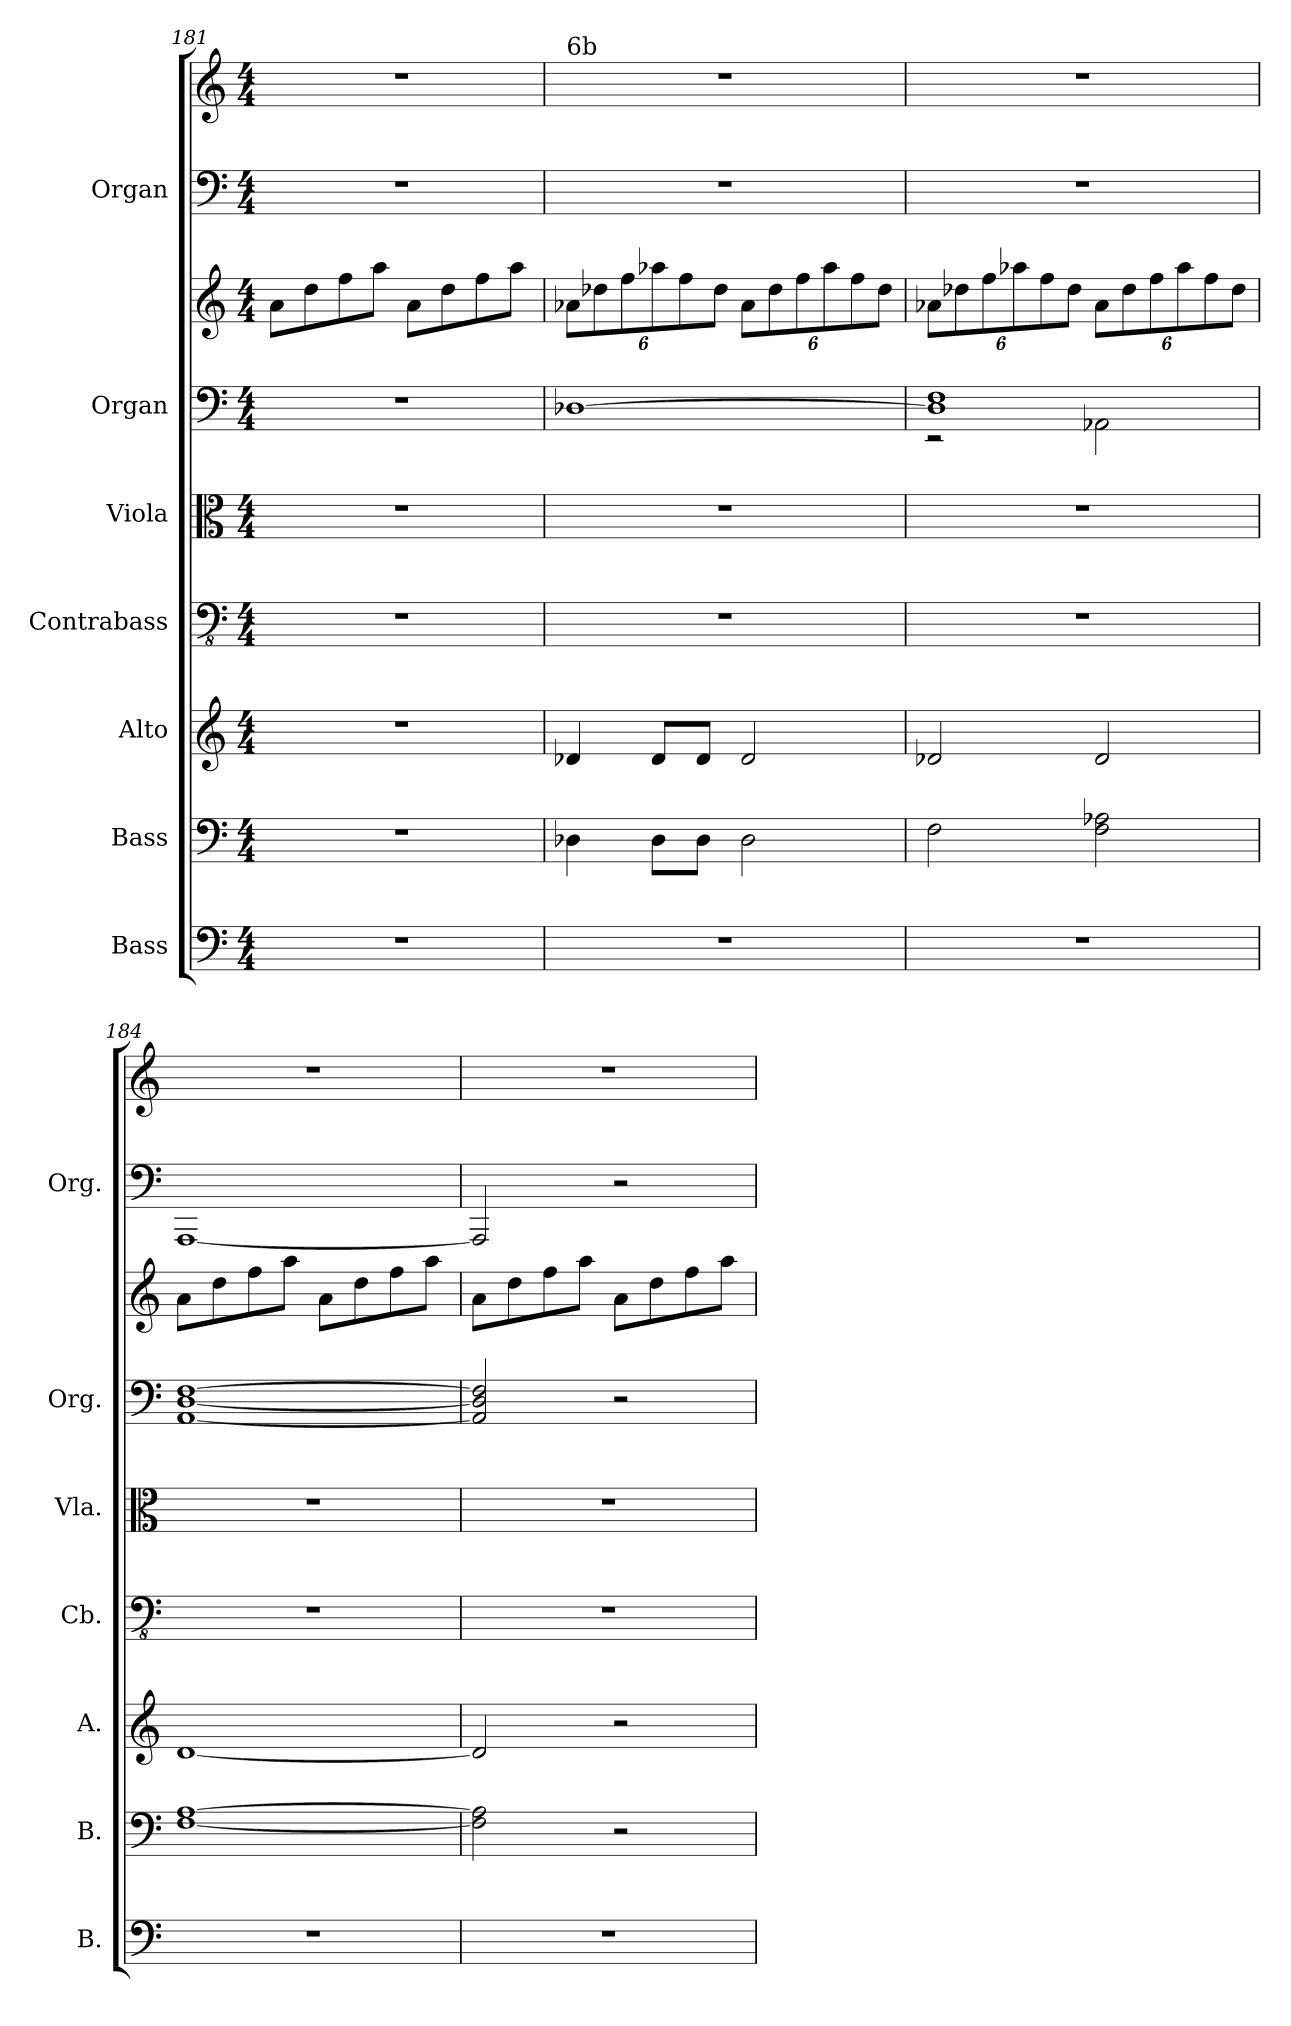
**kern	**kern	**kern	**kern	**kern	**kern	**kern	**kern	**kern
*part7	*part6	*part5	*part4	*part3	*part2	*part2	*part1	*part1
*staff9	*staff8	*staff7	*staff6	*staff5	*staff4	*staff3	*staff2	*staff1
*I"Bass	*I"Bass	*I"Alto	*I"Contrabass	*I"Viola	*I"Organ	*	*I"Organ	*
*I'B.	*I'B.	*I'A.	*I'Cb.	*I'Vla.	*I'Org.	*	*I'Org.	*
*clefF4	*clefF4	*clefG2	*clefFv4	*clefC3	*clefF4	*clefG2	*clefF4	*clefG2
*	*	*	*ITrd7c12	*	*	*	*	*
*k[]	*k[]	*k[]	*k[]	*k[]	*k[]	*k[]	*k[]	*k[]
*M4/4	*M4/4	*M4/4	*M4/4	*M4/4	*M4/4	*M4/4	*M4/4	*M4/4
=181	=181	=181	=181	=181	=181	=181	=181	=181
1r	1r	1r	1r	1r	1r	8a\L	1r	1r
.	.	.	.	.	.	8dd\	.	.
.	.	.	.	.	.	8ff\	.	.
.	.	.	.	.	.	8aa\J	.	.
.	.	.	.	.	.	8a\L	.	.
.	.	.	.	.	.	8dd\	.	.
.	.	.	.	.	.	8ff\	.	.
.	.	.	.	.	.	8aa\J	.	.
!!LO:PB:g=z
=182	=182	=182	=182	=182	=182	=182	=182	=182
*	*	*	*	*	*	*Xbrackettup	*	*
!	!	!	!	!	!	!	!	!LO:TX:a:t=6b
1r	4D-X\	4d-X/	1r	1r	[1D-X	12a-X\L	1r	1r
.	.	.	.	.	.	12dd-X\	.	.
.	.	.	.	.	.	12ff\	.	.
.	8D-\L	8d-/L	.	.	.	12aa-X\	.	.
.	.	.	.	.	.	12ff\	.	.
.	8D-\J	8d-/J	.	.	.	.	.	.
.	.	.	.	.	.	12dd-\J	.	.
.	2D-\	2d-/	.	.	.	12a-\L	.	.
.	.	.	.	.	.	12dd-\	.	.
.	.	.	.	.	.	12ff\	.	.
.	.	.	.	.	.	12aa-\	.	.
.	.	.	.	.	.	12ff\	.	.
.	.	.	.	.	.	12dd-\J	.	.
=183	=183	=183	=183	=183	=183	=183	=183	=183
*	*	*	*	*	*^	*	*	*
1r	2F\	2d-X/	1r	1r	1D-] 1F	2r	12a-X\L	1r	1r
.	.	.	.	.	.	.	12dd-X\	.	.
.	.	.	.	.	.	.	12ff\	.	.
.	.	.	.	.	.	.	12aa-X\	.	.
.	.	.	.	.	.	.	12ff\	.	.
.	.	.	.	.	.	.	12dd-\J	.	.
.	2F\ 2A-X\	2d-/	.	.	.	2AA-X\	12a-\L	.	.
.	.	.	.	.	.	.	12dd-\	.	.
.	.	.	.	.	.	.	12ff\	.	.
.	.	.	.	.	.	.	12aa-\	.	.
.	.	.	.	.	.	.	12ff\	.	.
.	.	.	.	.	.	.	12dd-\J	.	.
*	*	*	*	*	*v	*v	*	*	*
=184	=184	=184	=184	=184	=184	=184	=184	=184
1r	[1F [1A	[1d	1r	1r	[1AA [1D [1F	8a\L	[1AAA	1r
.	.	.	.	.	.	8dd\	.	.
.	.	.	.	.	.	8ff\	.	.
.	.	.	.	.	.	8aa\J	.	.
.	.	.	.	.	.	8a\L	.	.
.	.	.	.	.	.	8dd\	.	.
.	.	.	.	.	.	8ff\	.	.
.	.	.	.	.	.	8aa\J	.	.
=185	=185	=185	=185	=185	=185	=185	=185	=185
1r	2F\] 2A\]	2d/]	1r	1r	2AA/] 2D/] 2F/]	8a\L	2AAA/]	1r
.	.	.	.	.	.	8dd\	.	.
.	.	.	.	.	.	8ff\	.	.
.	.	.	.	.	.	8aa\J	.	.
.	2r	2r	.	.	2r	8a\L	2r	.
.	.	.	.	.	.	8dd\	.	.
.	.	.	.	.	.	8ff\	.	.
.	.	.	.	.	.	8aa\J	.	.
=	=	=	=	=	=	=	=	=
*-	*-	*-	*-	*-	*-	*-	*-	*-
